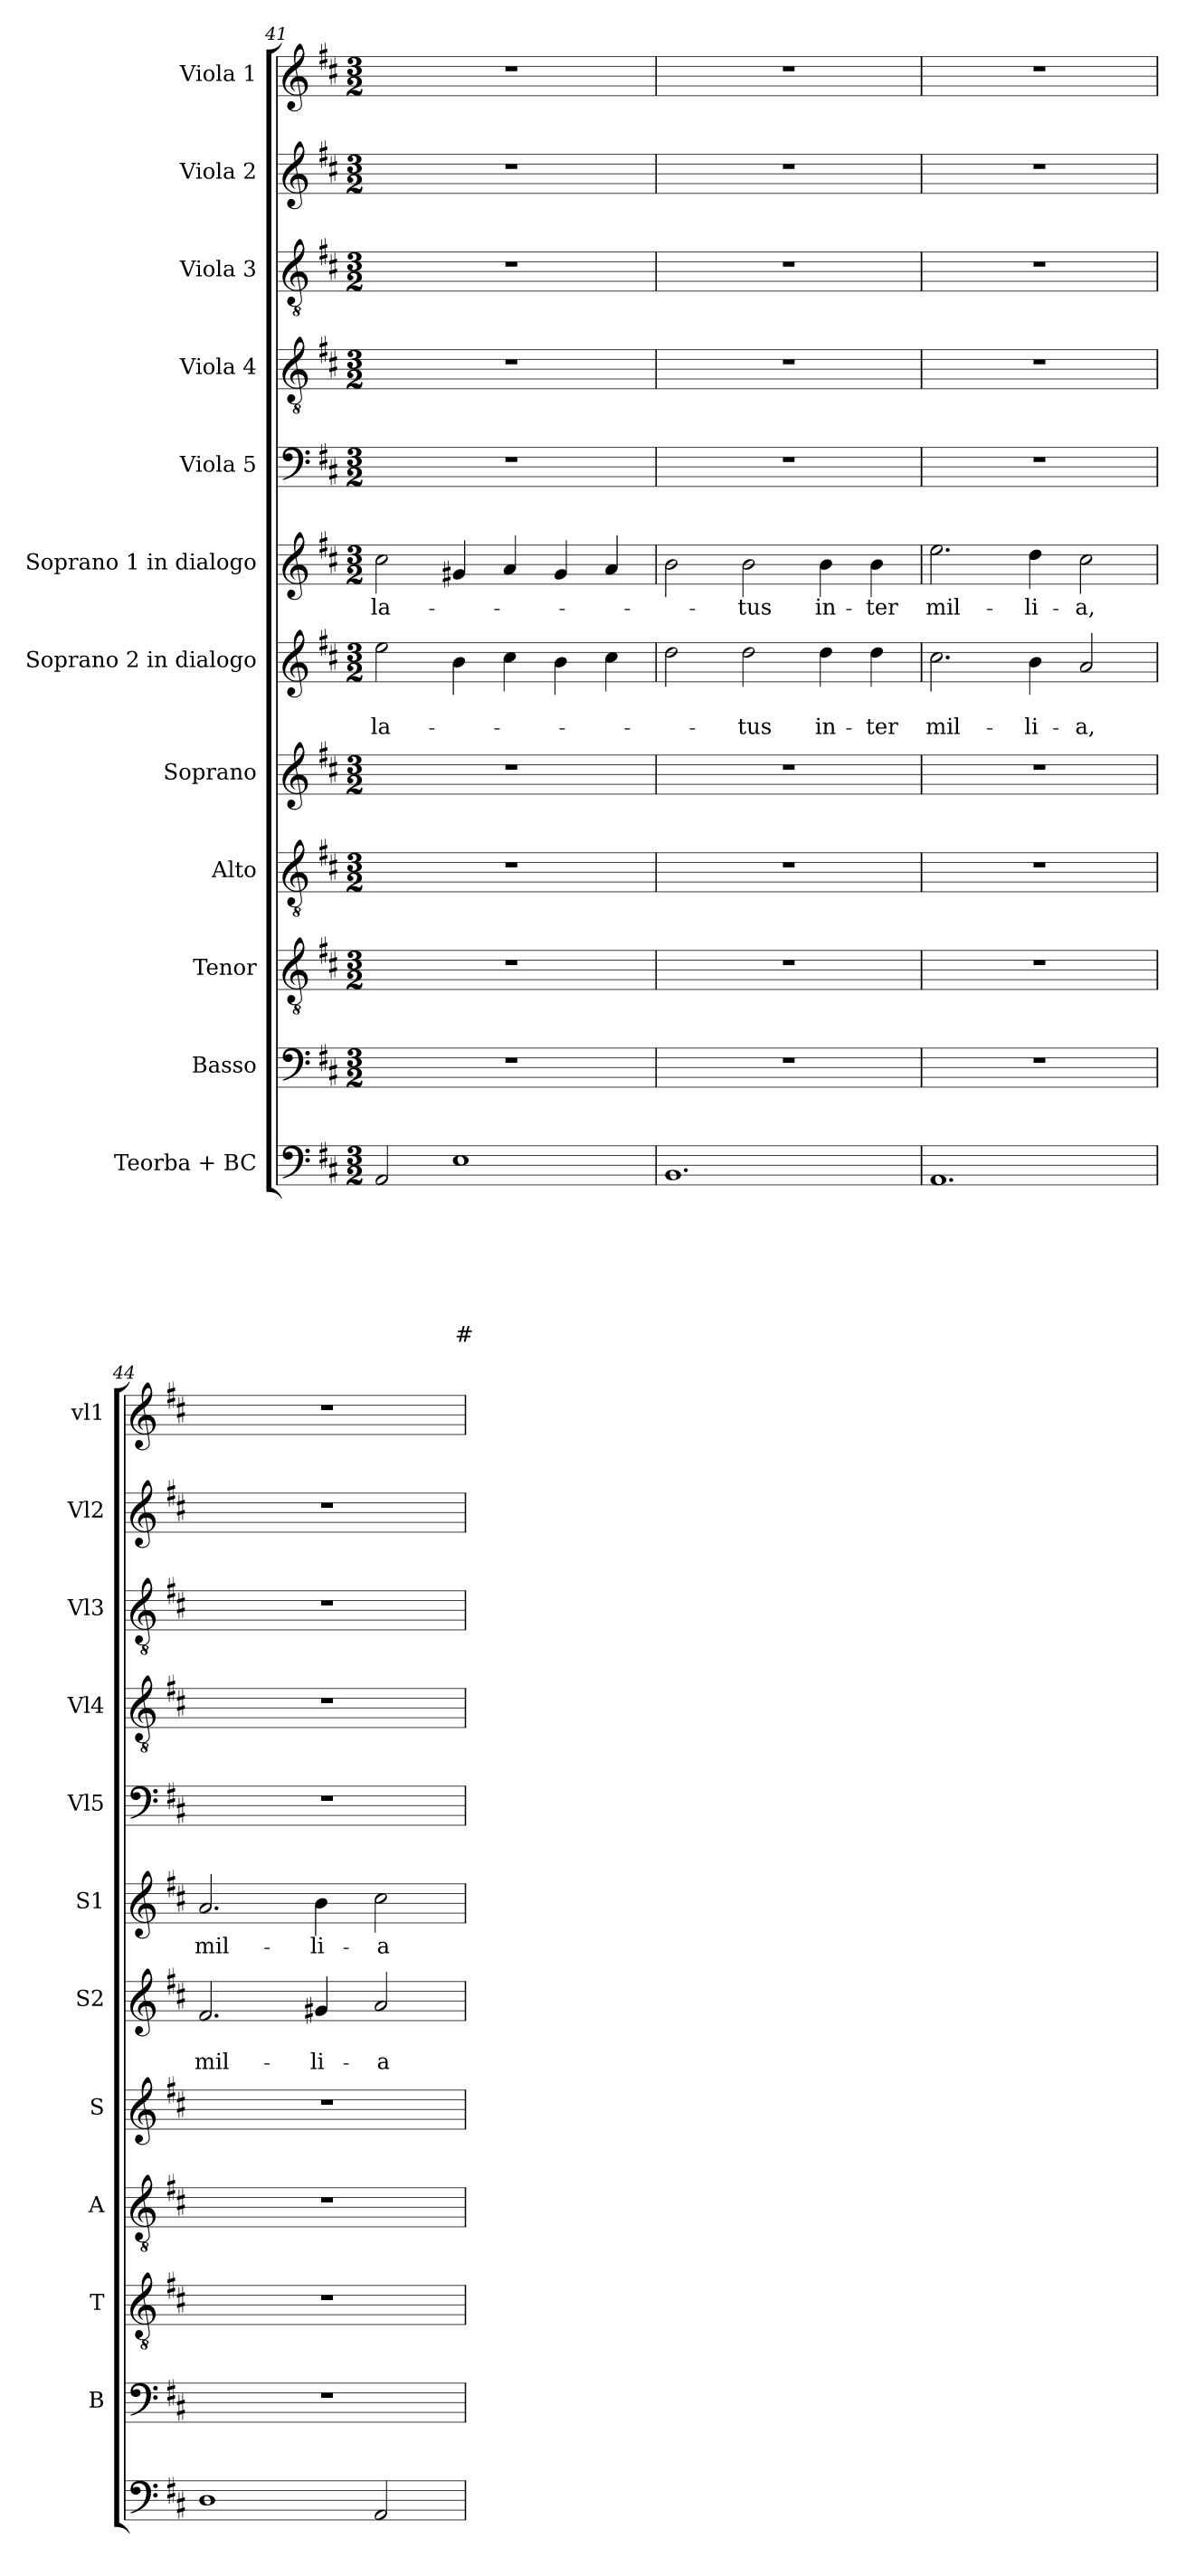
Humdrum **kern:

**kern	**text	**text	**text	**text	**text	**text	**text	**kern	**kern	**kern	**kern	**kern	**text	**text	**kern	**text	**kern	**kern	**kern	**kern	**kern
*part12	*part12	*part12	*part12	*part12	*part12	*part12	*part12	*part11	*part10	*part9	*part8	*part7	*part7	*part7	*part6	*part6	*part5	*part4	*part3	*part2	*part1
*staff12	*staff12	*staff12	*staff12	*staff12	*staff12	*staff12	*staff12	*staff11	*staff10	*staff9	*staff8	*staff7	*staff7	*staff7	*staff6	*staff6	*staff5	*staff4	*staff3	*staff2	*staff1
*I"Teorba + BC	*	*	*	*	*	*	*	*I"Basso	*I"Tenor	*I"Alto	*I"Soprano	*I"Soprano 2 in dialogo	*	*	*I"Soprano 1 in dialogo	*	*I"Viola 5	*I"Viola 4	*I"Viola 3	*I"Viola 2	*I"Viola 1
*	*	*	*	*	*	*	*	*I'B	*I'T	*I'A	*I'S	*I'S2	*	*	*I'S1	*	*I'Vl5	*I'Vl4	*I'Vl3	*I'Vl2	*I'vl1
*clefF4	*	*	*	*	*	*	*	*clefF4	*clefGv2	*clefGv2	*clefG2	*clefG2	*	*	*clefG2	*	*clefF4	*clefGv2	*clefGv2	*clefG2	*clefG2
*k[f#c#]	*	*	*	*	*	*	*	*k[f#c#]	*k[f#c#]	*k[f#c#]	*k[f#c#]	*k[f#c#]	*	*	*k[f#c#]	*	*k[f#c#]	*k[f#c#]	*k[f#c#]	*k[f#c#]	*k[f#c#]
*D:	*	*	*	*	*	*	*	*D:	*D:	*D:	*D:	*D:	*	*	*D:	*	*D:	*D:	*D:	*D:	*D:
*M3/2	*	*	*	*	*	*	*	*M3/2	*M3/2	*M3/2	*M3/2	*M3/2	*	*	*M3/2	*	*M3/2	*M3/2	*M3/2	*M3/2	*M3/2
=41	=41	=41	=41	=41	=41	=41	=41	=41	=41	=41	=41	=41	=41	=41	=41	=41	=41	=41	=41	=41	=41
!	!	!	!	!	!	!	!	!	!	!	!	!	!	!LO:LY:b	!	!LO:LY:b	!	!	!	!	!
2AA/	.	.	.	.	.	.	.	1.r	1.r	1.r	1.r	2ee\	.	-la-	2cc#\	-la-	1.r	1.r	1.r	1.r	1.r
!	!	!	!	!	!	!	!LO:LY:b	!	!	!	!	!	!	!	!	!	!	!	!	!	!
1E	.	.	.	.	.	.	#	.	.	.	.	4b\	.	.	4g#X/	.	.	.	.	.	.
.	.	.	.	.	.	.	.	.	.	.	.	4cc#\	.	.	4a/	.	.	.	.	.	.
.	.	.	.	.	.	.	.	.	.	.	.	4b\	.	.	4g#/	.	.	.	.	.	.
.	.	.	.	.	.	.	.	.	.	.	.	4cc#\	.	.	4a/	.	.	.	.	.	.
!!LO:PB:g=z
=42	=42	=42	=42	=42	=42	=42	=42	=42	=42	=42	=42	=42	=42	=42	=42	=42	=42	=42	=42	=42	=42
1.BB	.	.	.	.	.	.	.	1.r	1.r	1.r	1.r	2dd\	.	.	2b\	.	1.r	1.r	1.r	1.r	1.r
!	!	!	!	!	!	!	!	!	!	!	!	!	!	!LO:LY:b	!	!LO:LY:b	!	!	!	!	!
.	.	.	.	.	.	.	.	.	.	.	.	2dd\	.	-tus	2b\	-tus	.	.	.	.	.
!	!	!	!	!	!	!	!	!	!	!	!	!	!	!LO:LY:b	!	!LO:LY:b	!	!	!	!	!
.	.	.	.	.	.	.	.	.	.	.	.	4dd\	.	in-	4b\	in-	.	.	.	.	.
!	!	!	!	!	!	!	!	!	!	!	!	!	!	!LO:LY:b	!	!LO:LY:b	!	!	!	!	!
.	.	.	.	.	.	.	.	.	.	.	.	4dd\	.	-ter	4b\	-ter	.	.	.	.	.
=43	=43	=43	=43	=43	=43	=43	=43	=43	=43	=43	=43	=43	=43	=43	=43	=43	=43	=43	=43	=43	=43
!	!	!	!	!	!	!	!	!	!	!	!	!	!	!LO:LY:b	!	!LO:LY:b	!	!	!	!	!
1.AA	.	.	.	.	.	.	.	1.r	1.r	1.r	1.r	2.cc#\	.	mil-	2.ee\	mil-	1.r	1.r	1.r	1.r	1.r
!	!	!	!	!	!	!	!	!	!	!	!	!	!	!LO:LY:b	!	!LO:LY:b	!	!	!	!	!
.	.	.	.	.	.	.	.	.	.	.	.	4b\	.	-li-	4dd\	-li-	.	.	.	.	.
!	!	!	!	!	!	!	!	!	!	!	!	!	!	!LO:LY:b	!	!LO:LY:b	!	!	!	!	!
.	.	.	.	.	.	.	.	.	.	.	.	2a/	.	-a,	2cc#\	-a,	.	.	.	.	.
=44	=44	=44	=44	=44	=44	=44	=44	=44	=44	=44	=44	=44	=44	=44	=44	=44	=44	=44	=44	=44	=44
!	!	!	!	!	!	!	!	!	!	!	!	!	!	!LO:LY:b	!	!LO:LY:b	!	!	!	!	!
1D	.	.	.	.	.	.	.	1.r	1.r	1.r	1.r	2.f#/	.	mil-	2.a/	mil-	1.r	1.r	1.r	1.r	1.r
!	!	!	!	!	!	!	!	!	!	!	!	!	!	!LO:LY:b	!	!LO:LY:b	!	!	!	!	!
.	.	.	.	.	.	.	.	.	.	.	.	4g#/	.	-li-	4b\	-li-	.	.	.	.	.
!	!	!	!	!	!	!	!	!	!	!	!	!	!	!LO:LY:b	!	!LO:LY:b	!	!	!	!	!
2AA/	.	.	.	.	.	.	.	.	.	.	.	2a/	.	-a	2cc#\	-a	.	.	.	.	.
=	=	=	=	=	=	=	=	=	=	=	=	=	=	=	=	=	=	=	=	=	=
*-	*-	*-	*-	*-	*-	*-	*-	*-	*-	*-	*-	*-	*-	*-	*-	*-	*-	*-	*-	*-	*-
